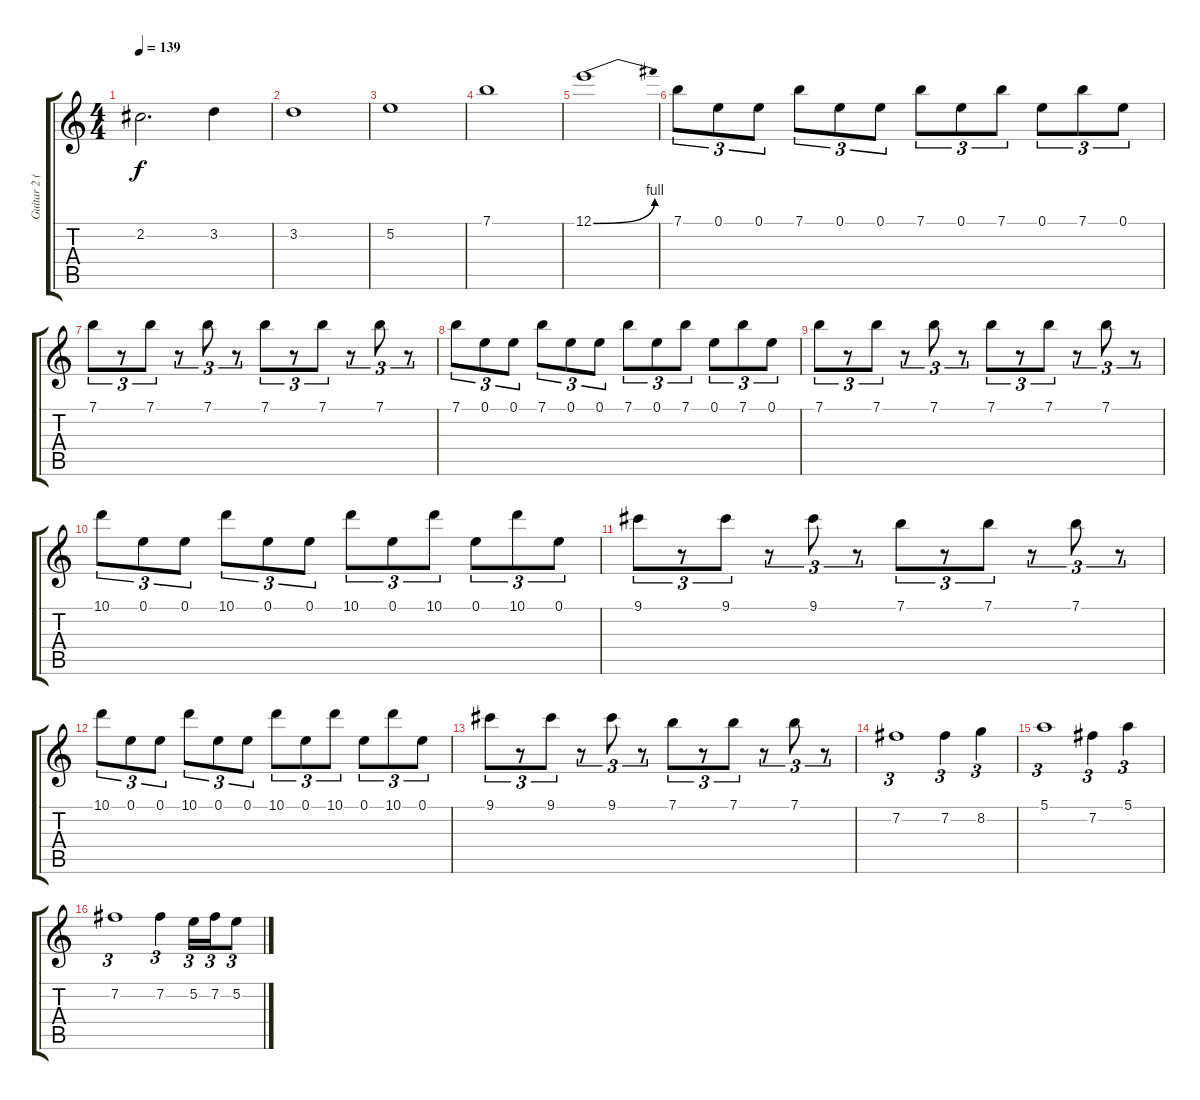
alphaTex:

\track ("Guitar 2 (Rhythm)" "Guitar 2 (") {instrument distortionguitar}
\staff {score tabs}
\tuning (E4 B3 G3 D3 A2 D2) {hide}
\ts (4 4)
\tempo 139
\clef g2
\ks c
2.2.2{d dy f} 3.2.4 |
3.2.1 |
5.2.1 |
7.1.1 |
12.1{be (bend 0 0 60 4)}.1 |
7.1.8{tu (3 2)} 0.1.8{tu (3 2)} 0.1.8{tu (3 2)} 7.1.8{tu (3 2)} 0.1.8{tu (3 2)} 0.1.8{tu (3 2)} 7.1.8{tu (3 2)} 0.1.8{tu (3 2)} 7.1.8{tu (3 2)} 0.1.8{tu (3 2)} 7.1.8{tu (3 2)} 0.1.8{tu (3 2)} |
7.1.8{tu (3 2)} r.8{tu (3 2)} 7.1.8{tu (3 2)} r.8{tu (3 2)} 7.1.8{tu (3 2)} r.8{tu (3 2)} 7.1.8{tu (3 2)} r.8{tu (3 2)} 7.1.8{tu (3 2)} r.8{tu (3 2)} 7.1.8{tu (3 2)} r.8{tu (3 2)} |
7.1.8{tu (3 2)} 0.1.8{tu (3 2)} 0.1.8{tu (3 2)} 7.1.8{tu (3 2)} 0.1.8{tu (3 2)} 0.1.8{tu (3 2)} 7.1.8{tu (3 2)} 0.1.8{tu (3 2)} 7.1.8{tu (3 2)} 0.1.8{tu (3 2)} 7.1.8{tu (3 2)} 0.1.8{tu (3 2)} |
7.1.8{tu (3 2)} r.8{tu (3 2)} 7.1.8{tu (3 2)} r.8{tu (3 2)} 7.1.8{tu (3 2)} r.8{tu (3 2)} 7.1.8{tu (3 2)} r.8{tu (3 2)} 7.1.8{tu (3 2)} r.8{tu (3 2)} 7.1.8{tu (3 2)} r.8{tu (3 2)} |
10.1.8{tu (3 2)} 0.1.8{tu (3 2)} 0.1.8{tu (3 2)} 10.1.8{tu (3 2)} 0.1.8{tu (3 2)} 0.1.8{tu (3 2)} 10.1.8{tu (3 2)} 0.1.8{tu (3 2)} 10.1.8{tu (3 2)} 0.1.8{tu (3 2)} 10.1.8{tu (3 2)} 0.1.8{tu (3 2)} |
9.1.8{tu (3 2)} r.8{tu (3 2)} 9.1.8{tu (3 2)} r.8{tu (3 2)} 9.1.8{tu (3 2)} r.8{tu (3 2)} 7.1.8{tu (3 2)} r.8{tu (3 2)} 7.1.8{tu (3 2)} r.8{tu (3 2)} 7.1.8{tu (3 2)} r.8{tu (3 2)} |
10.1.8{tu (3 2)} 0.1.8{tu (3 2)} 0.1.8{tu (3 2)} 10.1.8{tu (3 2)} 0.1.8{tu (3 2)} 0.1.8{tu (3 2)} 10.1.8{tu (3 2)} 0.1.8{tu (3 2)} 10.1.8{tu (3 2)} 0.1.8{tu (3 2)} 10.1.8{tu (3 2)} 0.1.8{tu (3 2)} |
9.1.8{tu (3 2)} r.8{tu (3 2)} 9.1.8{tu (3 2)} r.8{tu (3 2)} 9.1.8{tu (3 2)} r.8{tu (3 2)} 7.1.8{tu (3 2)} r.8{tu (3 2)} 7.1.8{tu (3 2)} r.8{tu (3 2)} 7.1.8{tu (3 2)} r.8{tu (3 2)} |
7.2.1{tu (3 2)} 7.2.4{tu (3 2)} 8.2.4{tu (3 2)} |
5.1.1{tu (3 2)} 7.2.4{tu (3 2)} 5.1.4{tu (3 2)} |
7.2.1{tu (3 2)} 7.2.4{tu (3 2)} 5.2.16{tu (3 2)} 7.2.16{tu (3 2)} 5.2.8{tu (3 2)}
